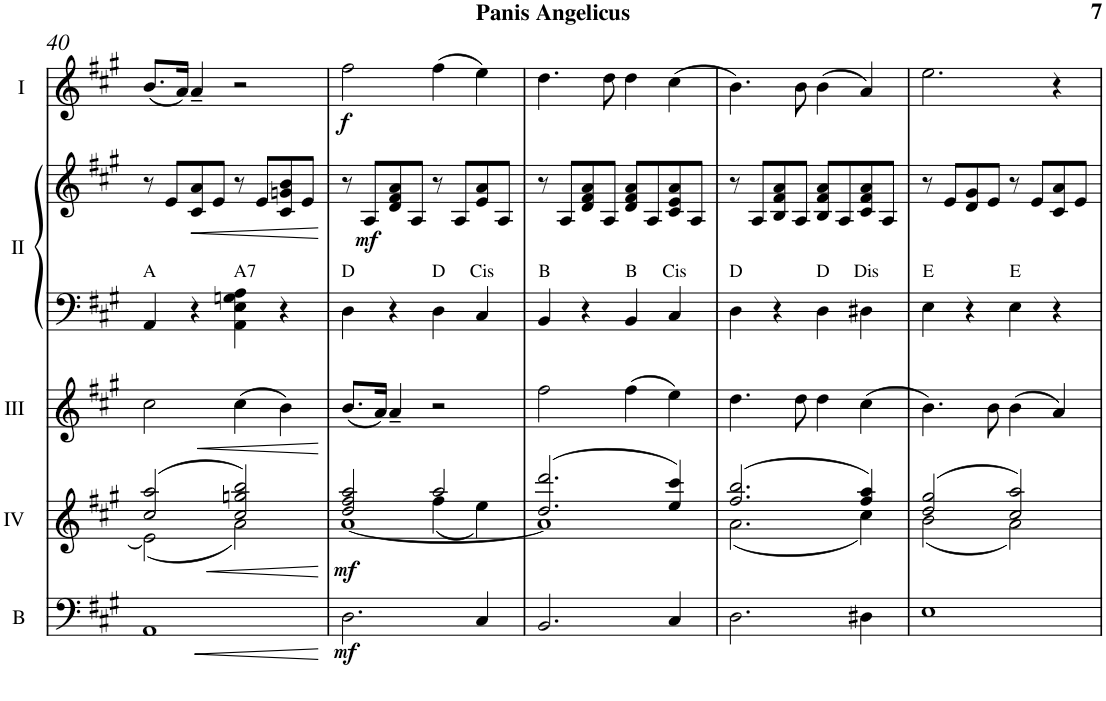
**kern	**dynam	**kern	**dynam	**kern	**dynam	**kern	**text	**kern	**dynam	**kern	**dynam
*part5	*part5	*part4	*part4	*part3	*part3	*part2	*part2	*part2	*part2	*part1	*part1
*staff6	*staff6	*staff5	*staff5	*staff4	*staff4	*staff3	*staff3	*staff2	*staff2/3	*staff1	*staff1
*I"Bass	*	*I"Acc. 4	*	*I"Acc. 3	*	*I"Acc. 2	*	*	*	*I"Acc. 1	*
*I'B	*	*	*	*	*	*	*	*	*	*	*
!!LO:PB:g=z
*clefF4	*	*clefG2	*	*clefG2	*	*clefF4	*	*clefG2	*	*clefG2	*
*Trd7c12	*	*Trd7c12	*	*Trd7c12	*	*	*	*	*	*	*
*k[f#c#g#]	*	*k[f#c#g#]	*	*k[f#c#g#]	*	*k[f#c#g#]	*	*k[f#c#g#]	*	*k[f#c#g#]	*
*M4/4	*	*M4/4	*	*M4/4	*	*M4/4	*	*M4/4	*	*M4/4	*
*met(c)	*	*met(c)	*	*met(c)	*	*met(c)	*	*met(c)	*	*met(c)	*
=40	=40	=40	=40	=40	=40	=40	=40	=40	=40	=40	=40
*	*	*^	*	*	*	*	*	*	*	*	*
!	!	!	!	!	!	!	!	!LO:LY:a	!	!	!	!
1AA	.	(2cc#/ 2aa/	(2e\]	.	2cc#\	.	4AA/	A	8r	.	(<8.b/L	.
.	.	.	.	.	.	.	.	.	8e/L	.	.	.
.	.	.	.	.	.	.	.	.	.	.	16a/Jk)	.
!	!	!	!	!	!	!	!	!	!	!LO:HP:b	!	!
.	.	.	.	.	.	.	4r	.	8c#/ 8a/	<	4a~/	.
.	.	.	.	.	.	.	.	.	8e/J	.	.	.
!	!	!	!	!LO:HP:b	!	!LO:HP:b	!	!LO:LY:a	!	!	!	!
.	.	2cc#/ 2ggn/ 2bb/)	2a\)	<	(>4cc#\	<	4AA\ 4E\ 4Gn\ 4A\	A7	8r	.	2r	.
.	.	.	.	.	.	.	.	.	8e/L	.	.	.
.	.	.	.	.	4b\)	.	4r	.	8c#/ 8gn/ 8b/	.	.	.
.	.	.	.	.	.	.	.	.	8e/J	.	.	.
*	*	*v	*v	*	*	*	*	*	*	*	*	*
.	.	.	[	.	[	.	.	.	[	.	.
=41	=41	=41	=41	=41	=41	=41	=41	=41	=41	=41	=41
*	*	*^	*	*	*	*	*	*	*	*	*
*	*	*	*^	*	*	*	*	*	*	*	*	*
!	!LO:DY:b	!	!	!	!LO:DY:b	!	!	!	!LO:LY:a	!	!	!	!LO:DY:b
2.D\	mf	2dd/ 2ff#/ 2aa/	[1a	2ryy	mf	(<8.b/L	.	4D\	D	8r	.	2ff#\	f
!	!	!	!	!	!	!	!	!	!	!	!LO:DY:b	!	!
.	.	.	.	.	.	.	.	.	.	8A/L	mf	.	.
.	.	.	.	.	.	16a/Jk)	.	.	.	.	.	.	.
.	.	.	.	.	.	4a~/	.	4r	.	8d/ 8f#/ 8a/	.	.	.
.	.	.	.	.	.	.	.	.	.	8A/J	.	.	.
!	!	!	!	!	!	!	!	!	!LO:LY:a	!	!	!	!
.	.	2aa/	.	(4ff#\	.	2r	.	4D\	D	8r	.	(>4ff#\	.
.	.	.	.	.	.	.	.	.	.	8A/L	.	.	.
!	!	!	!	!	!	!	!	!	!LO:LY:a	!	!	!	!
4C#/	.	.	.	4ee\)	.	.	.	4C#/	Cis	8e/ 8a/	.	4ee\)	.
.	.	.	.	.	.	.	.	.	.	8A/J	.	.	.
*	*	*	*v	*v	*	*	*	*	*	*	*	*	*
=42	=42	=42	=42	=42	=42	=42	=42	=42	=42	=42	=42	=42
!	!	!	!	!	!	!	!	!LO:LY:a	!	!	!	!
2.BB/	.	(2.dd/ 2.ddd/	1a]	.	2ff#\	.	4BB/	B	8r	.	4.dd\	.
.	.	.	.	.	.	.	.	.	8A/L	.	.	.
.	.	.	.	.	.	.	4r	.	8d/ 8f#/ 8a/	.	.	.
.	.	.	.	.	.	.	.	.	8A/J	.	8dd\	.
!	!	!	!	!	!	!	!	!LO:LY:a	!	!	!	!
.	.	.	.	.	(>4ff#\	.	4BB/	B	8d/ 8f#/ 8a/L	.	4dd\	.
.	.	.	.	.	.	.	.	.	8A/	.	.	.
!	!	!	!	!	!	!	!	!LO:LY:a	!	!	!	!
4C#/	.	4ee/ 4ccc#/)	.	.	4ee\)	.	4C#/	Cis	8c#/ 8e/ 8a/	.	(>4cc#\	.
.	.	.	.	.	.	.	.	.	8A/J	.	.	.
=43	=43	=43	=43	=43	=43	=43	=43	=43	=43	=43	=43	=43
!	!	!	!	!	!	!	!	!LO:LY:a	!	!	!	!
2.D\	.	(2.ff#/ 2.bb/	(2.a\	.	4.dd\	.	4D\	D	8r	.	4.b\)	.
.	.	.	.	.	.	.	.	.	8A/L	.	.	.
.	.	.	.	.	.	.	4r	.	8B/ 8f#/ 8a/	.	.	.
.	.	.	.	.	8dd\	.	.	.	8A/J	.	8b\	.
!	!	!	!	!	!	!	!	!LO:LY:a	!	!	!	!
.	.	.	.	.	4dd\	.	4D\	D	8B/ 8f#/ 8a/L	.	(>4b\	.
.	.	.	.	.	.	.	.	.	8A/	.	.	.
!	!	!	!	!	!	!	!	!LO:LY:a	!	!	!	!
4D#X\	.	4ff#/ 4aa/)	4cc#\)	.	(>4cc#\	.	4D#X\	Dis	8c#/ 8f#/ 8a/	.	4a/)	.
.	.	.	.	.	.	.	.	.	8A/J	.	.	.
=44	=44	=44	=44	=44	=44	=44	=44	=44	=44	=44	=44	=44
!	!	!	!	!	!	!	!	!LO:LY:a	!	!	!	!
1E	.	(2dd/ 2gg#/	(2b\	.	4.b\)	.	4E\	E	8r	.	2.ee\	.
.	.	.	.	.	.	.	.	.	8e/L	.	.	.
.	.	.	.	.	.	.	4r	.	8d/ 8g#/	.	.	.
.	.	.	.	.	8b\	.	.	.	8e/J	.	.	.
!	!	!	!	!	!	!	!	!LO:LY:a	!	!	!	!
.	.	2cc#/ 2aa/)	2a\)	.	(>4b\	.	4E\	E	8r	.	.	.
.	.	.	.	.	.	.	.	.	8e/L	.	.	.
.	.	.	.	.	4a/)	.	4r	.	8c#/ 8a/	.	4r	.
.	.	.	.	.	.	.	.	.	8e/J	.	.	.
*	*	*v	*v	*	*	*	*	*	*	*	*	*
=	=	=	=	=	=	=	=	=	=	=	=
*-	*-	*-	*-	*-	*-	*-	*-	*-	*-	*-	*-
